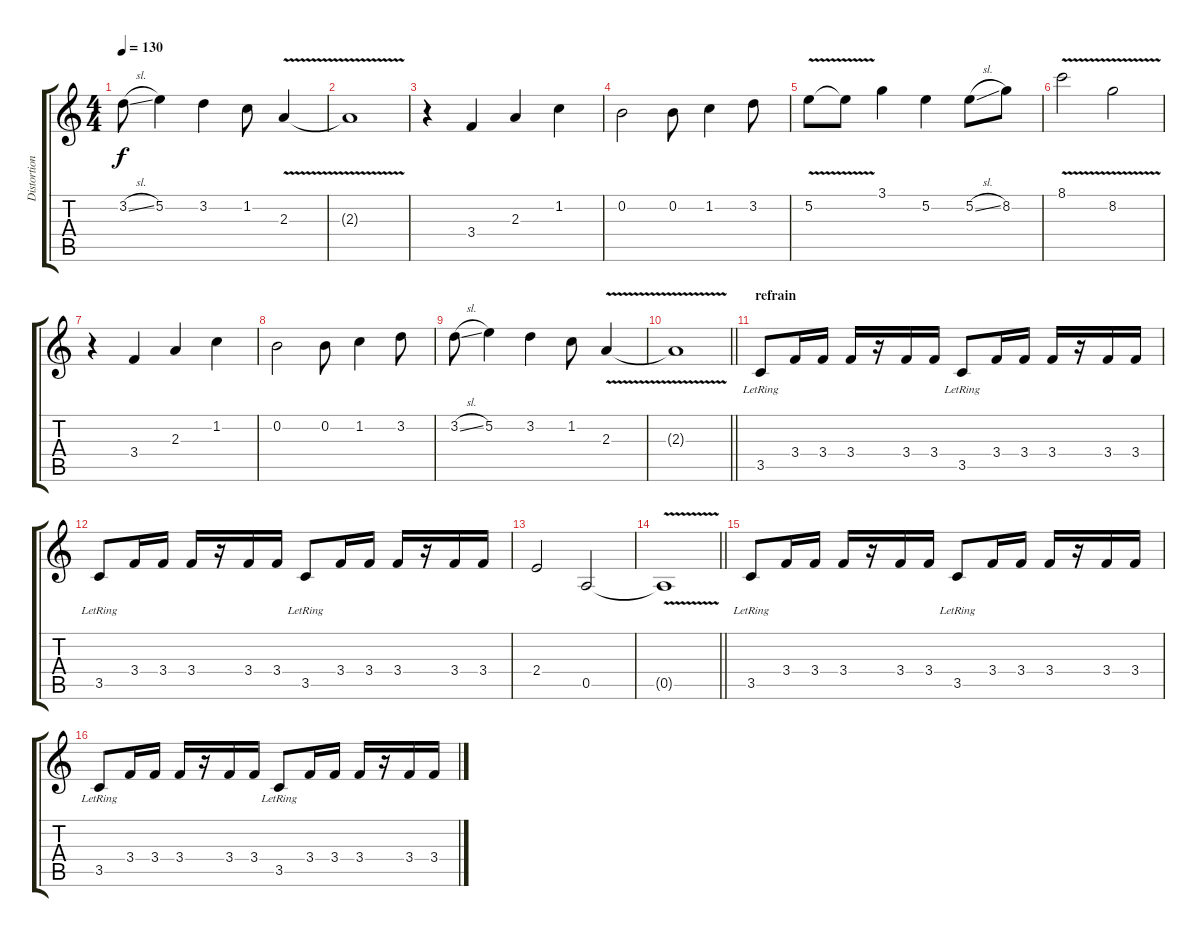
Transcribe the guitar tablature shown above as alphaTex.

\track ("Distortion Guitar" "Distortion") {instrument distortionguitar}
\staff {score tabs}
\tuning (E4 B3 G3 D3 A2 E2) {hide}
\ts (4 4)
\tempo 130
\clef g2
\ks c
3.2{sl}.8{dy f} 5.2.4 3.2.4 1.2.8 2.3{v}.4 |
2.3{t}.1 |
r.4 3.4.4 2.3.4 1.2.4 |
0.2.2 0.2.8 1.2.4 3.2.8 |
5.2{v}.8 5.2{t}.8 3.1.4 5.2.4 5.2{sl}.8 8.2.8 |
8.1{v}.2 8.2{v}.2 |
r.4 3.4.4 2.3.4 1.2.4 |
0.2.2 0.2.8 1.2.4 3.2.8 |
3.2{sl}.8 5.2.4 3.2.4 1.2.8 2.3{v}.4 |
\barLineRight lightlight
2.3{t}.1 |
\section ("" "refrain")
3.5{lr}.8 3.4.16 3.4.16 3.4.16 r.16 3.4.16 3.4.16 3.5{lr}.8 3.4.16 3.4.16 3.4.16 r.16 3.4.16 3.4.16 |
3.5{lr}.8 3.4.16 3.4.16 3.4.16 r.16 3.4.16 3.4.16 3.5{lr}.8 3.4.16 3.4.16 3.4.16 r.16 3.4.16 3.4.16 |
2.4.2 0.5.2 |
\barLineRight lightlight
0.5{v t}.1 |
3.5{lr}.8 3.4.16 3.4.16 3.4.16 r.16 3.4.16 3.4.16 3.5{lr}.8 3.4.16 3.4.16 3.4.16 r.16 3.4.16 3.4.16 |
3.5{lr}.8 3.4.16 3.4.16 3.4.16 r.16 3.4.16 3.4.16 3.5{lr}.8 3.4.16 3.4.16 3.4.16 r.16 3.4.16 3.4.16
